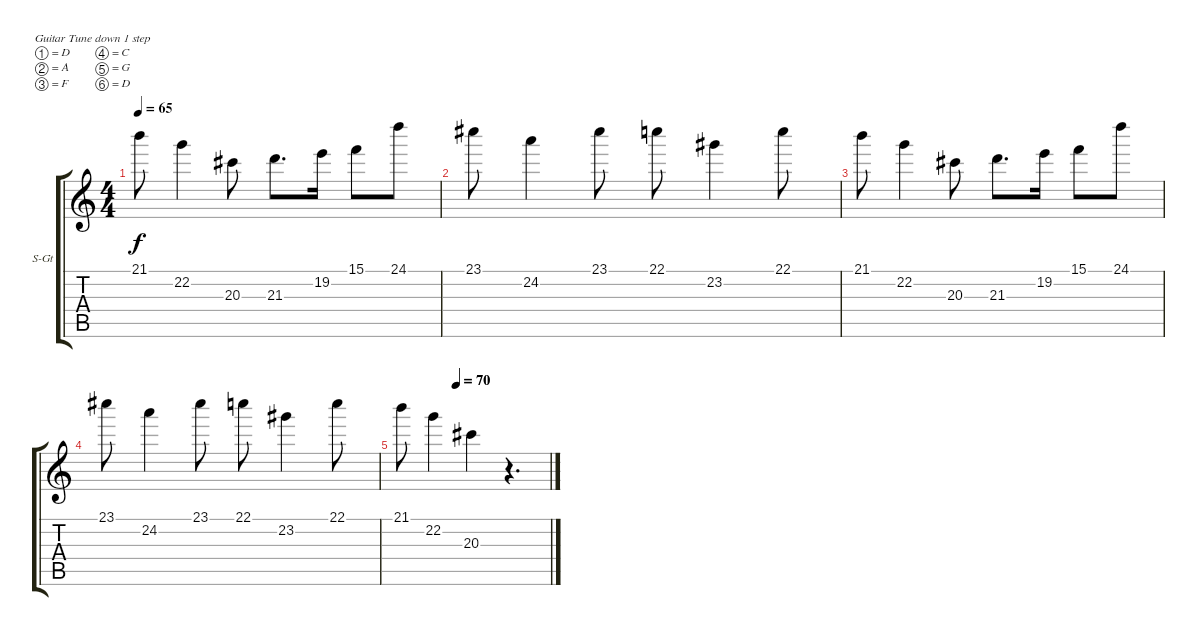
\bracketExtendMode groupsimilarinstruments
\firstSystemTrackNameOrientation horizontal
\otherSystemsTrackNameOrientation horizontal
\track ("Martin Keyboard1" "S-Gt") {instrument fx7echoes}
\staff {score tabs}
\tuning (D4 A3 F3 C3 G2 D2)
\displaytranspose 12
\ts (4 4)
\tempo 65
\clef g2
\ks c
21.1.8{dy f} 22.2.4 20.3.8 21.3.8{d} 19.2.16 15.1.8 24.1.8 |
23.1.8 24.2.4 23.1.8 22.1.8 23.2.4 22.1.8 |
21.1.8 22.2.4 20.3.8 21.3.8{d} 19.2.16 15.1.8 24.1.8 |
23.1.8 24.2.4 23.1.8 22.1.8 23.2.4 22.1.8 |
\tempo (70 0.3749)
\tempo (70 0.375)
21.1.8 22.2.4 20.3.4 r.4{d}
